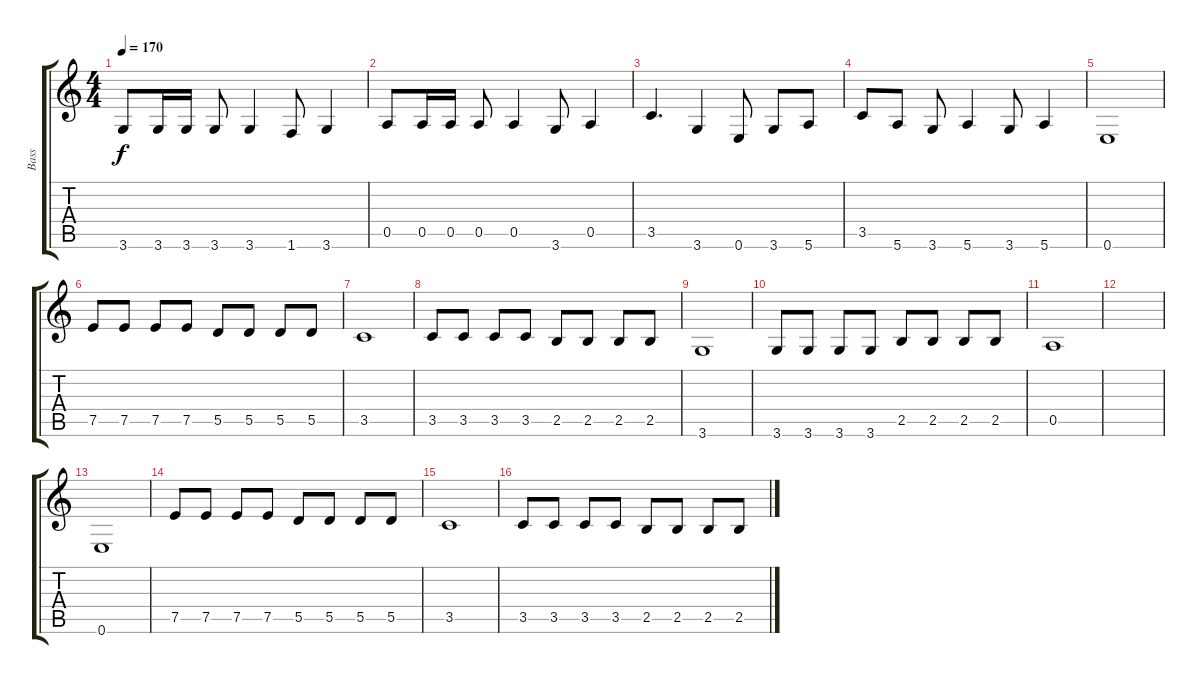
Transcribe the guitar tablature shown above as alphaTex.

\track ("Bass" "Bass") {instrument electricbassfinger}
\staff {score tabs}
\tuning (E4 B3 G3 D3 A2 E2) {hide}
\ts (4 4)
\tempo 170
\clef g2
\ks c
3.6.8{dy f} 3.6.16 3.6.16 3.6.8 3.6.4 1.6.8 3.6.4 |
0.5.8 0.5.16 0.5.16 0.5.8 0.5.4 3.6.8 0.5.4 |
3.5.4{d} 3.6.4 0.6.8 3.6.8 5.6.8 |
3.5.8 5.6.8 3.6.8 5.6.4 3.6.8 5.6.4 |
0.6.1 |
7.5.8 7.5.8 7.5.8 7.5.8 5.5.8 5.5.8 5.5.8 5.5.8 |
3.5.1 |
3.5.8 3.5.8 3.5.8 3.5.8 2.5.8 2.5.8 2.5.8 2.5.8 |
3.6.1 |
3.6.8 3.6.8 3.6.8 3.6.8 2.5.8 2.5.8 2.5.8 2.5.8 |
0.5.1 |
|
0.6.1 |
7.5.8 7.5.8 7.5.8 7.5.8 5.5.8 5.5.8 5.5.8 5.5.8 |
3.5.1 |
3.5.8 3.5.8 3.5.8 3.5.8 2.5.8 2.5.8 2.5.8 2.5.8
